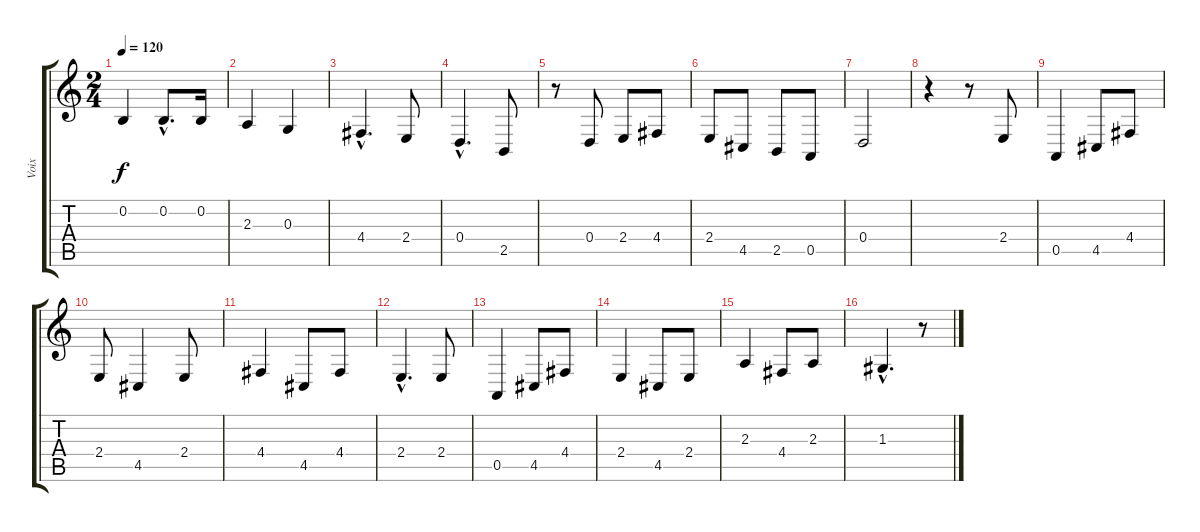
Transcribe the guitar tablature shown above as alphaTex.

\track ("Voix" "Voix") {instrument panflute}
\staff {score tabs}
\tuning (E4 B3 G3 D3 A2 E2) {hide}
\ts (2 4)
\tempo 120
\clef g2
\ks c
0.2.4{dy f} 0.2{hac}.8{d} 0.2.16 |
2.3.4 0.3.4 |
4.4{hac}.4{d} 2.4.8 |
0.4{hac}.4{d} 2.5.8 |
r.8 0.4.8 2.4.8 4.4.8 |
2.4.8 4.5.8 2.5.8 0.5.8 |
0.4.2 |
r.4 r.8 2.4.8 |
0.5.4 4.5.8 4.4.8 |
2.4.8 4.5.4 2.4.8 |
4.4.4 4.5.8 4.4.8 |
2.4{hac}.4{d} 2.4.8 |
0.5.4 4.5.8 4.4.8 |
2.4.4 4.5.8 2.4.8 |
2.3.4 4.4.8 2.3.8 |
1.3{hac}.4{d} r.8
